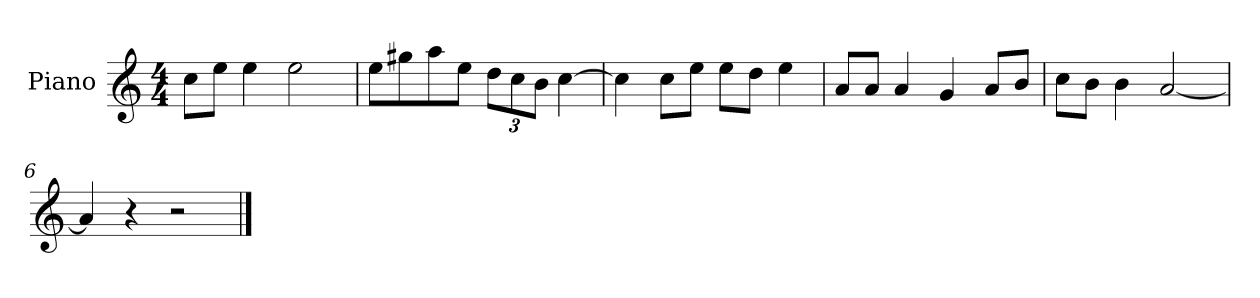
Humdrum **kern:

**kern
*part1
*staff1
*I"Piano
*I'P-no
*clefG2
*k[]
*M4/4
*MM90
=1
8cc\L
8ee\J
4ee\
2ee\
=2
8ee\L
8gg#X\
8aa\
8ee\J
*Xbrackettup
12dd\L
12cc\
12b\J
[4cc\
=3
4cc\]
8cc\L
8ee\J
8ee\L
8dd\J
4ee\
=4
8a/L
8a/J
4a/
4g/
8a/L
8b/J
=5
8cc\L
8b\J
4b\
[2a/
=6
4a/]
4r
2r
==
*-
